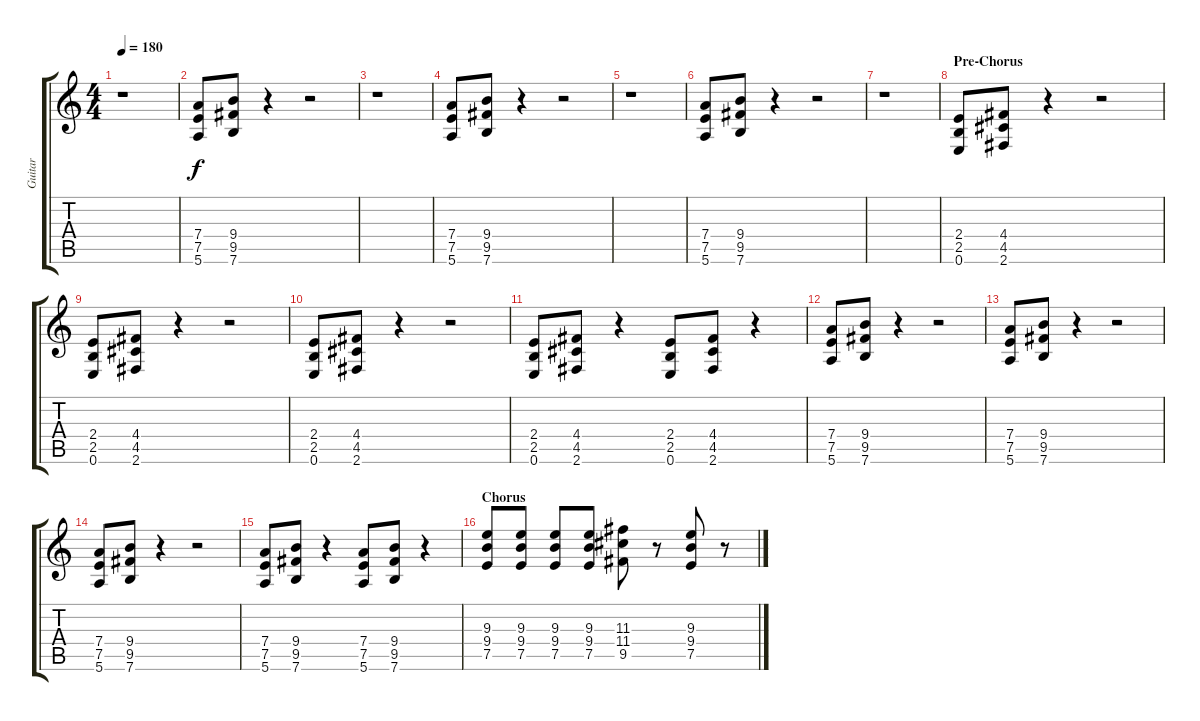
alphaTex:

\track ("Guitar" "Guitar") {instrument distortionguitar}
\staff {score tabs}
\tuning (E4 B3 G3 D3 A2 E2) {hide}
\ts (4 4)
\tempo 180
\clef g2
\ks c
r.1{dy f} |
(7.4 7.5 5.6).8 (9.4 9.5 7.6).8 r.4 r.2 |
r.1 |
(7.4 7.5 5.6).8 (9.4 9.5 7.6).8 r.4 r.2 |
r.1 |
(7.4 7.5 5.6).8 (9.4 9.5 7.6).8 r.4 r.2 |
r.1 |
\section ("" "Pre-Chorus")
(2.4 2.5 0.6).8 (4.4 4.5 2.6).8 r.4 r.2 |
(2.4 2.5 0.6).8 (4.4 4.5 2.6).8 r.4 r.2 |
(2.4 2.5 0.6).8 (4.4 4.5 2.6).8 r.4 r.2 |
(2.4 2.5 0.6).8 (4.4 4.5 2.6).8 r.4 (2.4 2.5 0.6).8 (4.4 4.5 2.6).8 r.4 |
(7.4 7.5 5.6).8 (9.4 9.5 7.6).8 r.4 r.2 |
(7.4 7.5 5.6).8 (9.4 9.5 7.6).8 r.4 r.2 |
(7.4 7.5 5.6).8 (9.4 9.5 7.6).8 r.4 r.2 |
(7.4 7.5 5.6).8 (9.4 9.5 7.6).8 r.4 (7.4 7.5 5.6).8 (9.4 9.5 7.6).8 r.4 |
\section ("" "Chorus")
(9.3 9.4 7.5).8 (9.3 9.4 7.5).8 (9.3 9.4 7.5).8 (9.3 9.4 7.5).8 (11.3 11.4 9.5).8 r.8 (9.3 9.4 7.5).8 r.8
